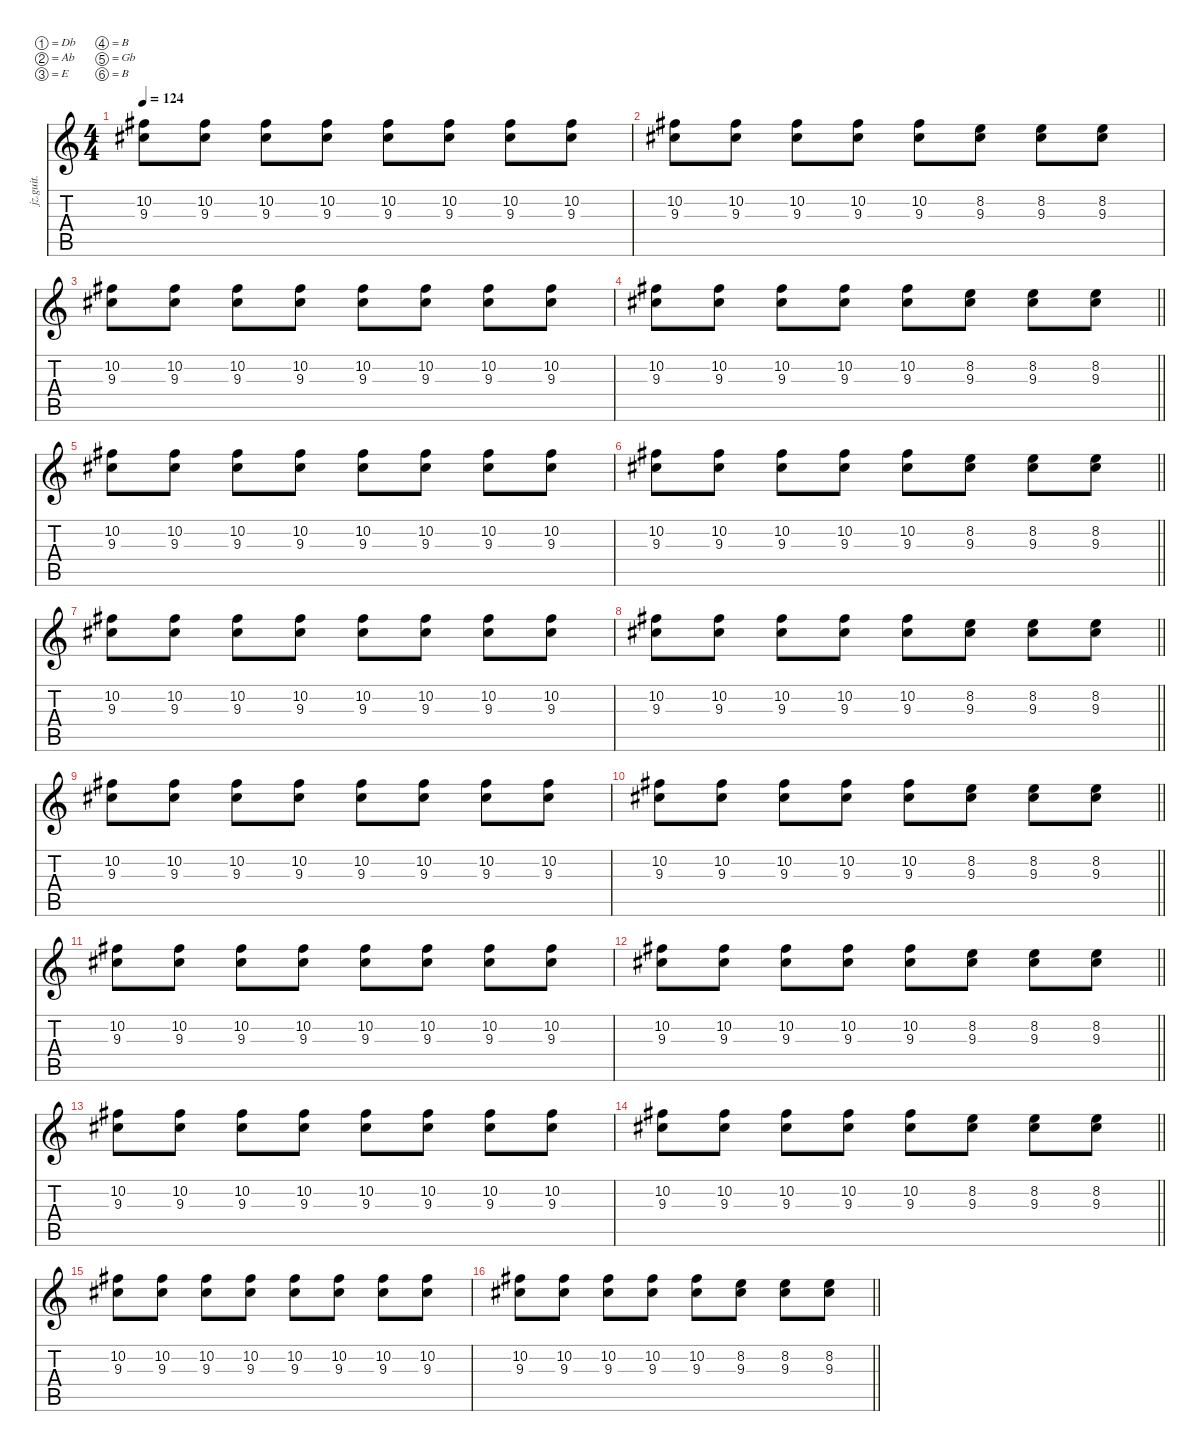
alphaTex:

\defaultSystemsLayout 4
\hideDynamics
\bracketExtendMode nobrackets
\otherSystemsTrackNameOrientation horizontal
\track ("Guitar 2" "jz.guit.") {instrument electricguitarjazz}
\staff {score tabs}
\tuning (Db4 Ab3 E3 B2 Gb2 B1)
\ts (4 4)
\section ("" "")
\tempo 124
\clef g2
\ks c
(10.2{acc #} 9.3{acc #}).8{dy f instrument electricguitarjazz beam Down} (10.2{acc #} 9.3{acc #}).8{beam Down} (10.2{acc #} 9.3{acc #}).8{beam Down} (10.2{acc #} 9.3{acc #}).8{beam Down} (10.2{acc #} 9.3{acc #}).8{beam Down} (10.2{acc #} 9.3{acc #}).8{beam Down} (10.2{acc #} 9.3{acc #}).8{beam Down} (10.2{acc #} 9.3{acc #}).8{beam Down} |
(10.2{acc #} 9.3{acc #}).8{beam Down} (10.2{acc #} 9.3{acc #}).8{beam Down} (10.2{acc #} 9.3{acc #}).8{beam Down} (10.2{acc #} 9.3{acc #}).8{beam Down} (10.2{acc #} 9.3{acc #}).8{beam Down} (8.2 9.3{acc #}).8{beam Down} (8.2 9.3{acc #}).8{beam Down} (8.2 9.3{acc #}).8{beam Down} |
(10.2{acc #} 9.3{acc #}).8{beam Down} (10.2{acc #} 9.3{acc #}).8{beam Down} (10.2{acc #} 9.3{acc #}).8{beam Down} (10.2{acc #} 9.3{acc #}).8{beam Down} (10.2{acc #} 9.3{acc #}).8{beam Down} (10.2{acc #} 9.3{acc #}).8{beam Down} (10.2{acc #} 9.3{acc #}).8{beam Down} (10.2{acc #} 9.3{acc #}).8{beam Down} |
\barLineRight lightlight
(10.2{acc #} 9.3{acc #}).8{beam Down} (10.2{acc #} 9.3{acc #}).8{beam Down} (10.2{acc #} 9.3{acc #}).8{beam Down} (10.2{acc #} 9.3{acc #}).8{beam Down} (10.2{acc #} 9.3{acc #}).8{beam Down} (8.2 9.3{acc #}).8{beam Down} (8.2 9.3{acc #}).8{beam Down} (8.2 9.3{acc #}).8{beam Down} |
(10.2{acc #} 9.3{acc #}).8{beam Down} (10.2{acc #} 9.3{acc #}).8{beam Down} (10.2{acc #} 9.3{acc #}).8{beam Down} (10.2{acc #} 9.3{acc #}).8{beam Down} (10.2{acc #} 9.3{acc #}).8{beam Down} (10.2{acc #} 9.3{acc #}).8{beam Down} (10.2{acc #} 9.3{acc #}).8{beam Down} (10.2{acc #} 9.3{acc #}).8{beam Down} |
\barLineRight lightlight
(10.2{acc #} 9.3{acc #}).8{beam Down} (10.2{acc #} 9.3{acc #}).8{beam Down} (10.2{acc #} 9.3{acc #}).8{beam Down} (10.2{acc #} 9.3{acc #}).8{beam Down} (10.2{acc #} 9.3{acc #}).8{beam Down} (8.2 9.3{acc #}).8{beam Down} (8.2 9.3{acc #}).8{beam Down} (8.2 9.3{acc #}).8{beam Down} |
(10.2{acc #} 9.3{acc #}).8{beam Down} (10.2{acc #} 9.3{acc #}).8{beam Down} (10.2{acc #} 9.3{acc #}).8{beam Down} (10.2{acc #} 9.3{acc #}).8{beam Down} (10.2{acc #} 9.3{acc #}).8{beam Down} (10.2{acc #} 9.3{acc #}).8{beam Down} (10.2{acc #} 9.3{acc #}).8{beam Down} (10.2{acc #} 9.3{acc #}).8{beam Down} |
\barLineRight lightlight
(10.2{acc #} 9.3{acc #}).8{beam Down} (10.2{acc #} 9.3{acc #}).8{beam Down} (10.2{acc #} 9.3{acc #}).8{beam Down} (10.2{acc #} 9.3{acc #}).8{beam Down} (10.2{acc #} 9.3{acc #}).8{beam Down} (8.2 9.3{acc #}).8{beam Down} (8.2 9.3{acc #}).8{beam Down} (8.2 9.3{acc #}).8{beam Down} |
(10.2{acc #} 9.3{acc #}).8{beam Down} (10.2{acc #} 9.3{acc #}).8{beam Down} (10.2{acc #} 9.3{acc #}).8{beam Down} (10.2{acc #} 9.3{acc #}).8{beam Down} (10.2{acc #} 9.3{acc #}).8{beam Down} (10.2{acc #} 9.3{acc #}).8{beam Down} (10.2{acc #} 9.3{acc #}).8{beam Down} (10.2{acc #} 9.3{acc #}).8{beam Down} |
\barLineRight lightlight
(10.2{acc #} 9.3{acc #}).8{beam Down} (10.2{acc #} 9.3{acc #}).8{beam Down} (10.2{acc #} 9.3{acc #}).8{beam Down} (10.2{acc #} 9.3{acc #}).8{beam Down} (10.2{acc #} 9.3{acc #}).8{beam Down} (8.2 9.3{acc #}).8{beam Down} (8.2 9.3{acc #}).8{beam Down} (8.2 9.3{acc #}).8{beam Down} |
(10.2{acc #} 9.3{acc #}).8{beam Down} (10.2{acc #} 9.3{acc #}).8{beam Down} (10.2{acc #} 9.3{acc #}).8{beam Down} (10.2{acc #} 9.3{acc #}).8{beam Down} (10.2{acc #} 9.3{acc #}).8{beam Down} (10.2{acc #} 9.3{acc #}).8{beam Down} (10.2{acc #} 9.3{acc #}).8{beam Down} (10.2{acc #} 9.3{acc #}).8{beam Down} |
\barLineRight lightlight
(10.2{acc #} 9.3{acc #}).8{beam Down} (10.2{acc #} 9.3{acc #}).8{beam Down} (10.2{acc #} 9.3{acc #}).8{beam Down} (10.2{acc #} 9.3{acc #}).8{beam Down} (10.2{acc #} 9.3{acc #}).8{beam Down} (8.2 9.3{acc #}).8{beam Down} (8.2 9.3{acc #}).8{beam Down} (8.2 9.3{acc #}).8{beam Down} |
(10.2{acc #} 9.3{acc #}).8{beam Down} (10.2{acc #} 9.3{acc #}).8{beam Down} (10.2{acc #} 9.3{acc #}).8{beam Down} (10.2{acc #} 9.3{acc #}).8{beam Down} (10.2{acc #} 9.3{acc #}).8{beam Down} (10.2{acc #} 9.3{acc #}).8{beam Down} (10.2{acc #} 9.3{acc #}).8{beam Down} (10.2{acc #} 9.3{acc #}).8{beam Down} |
\barLineRight lightlight
(10.2{acc #} 9.3{acc #}).8{beam Down} (10.2{acc #} 9.3{acc #}).8{beam Down} (10.2{acc #} 9.3{acc #}).8{beam Down} (10.2{acc #} 9.3{acc #}).8{beam Down} (10.2{acc #} 9.3{acc #}).8{beam Down} (8.2 9.3{acc #}).8{beam Down} (8.2 9.3{acc #}).8{beam Down} (8.2 9.3{acc #}).8{beam Down} |
(10.2{acc #} 9.3{acc #}).8{beam Down} (10.2{acc #} 9.3{acc #}).8{beam Down} (10.2{acc #} 9.3{acc #}).8{beam Down} (10.2{acc #} 9.3{acc #}).8{beam Down} (10.2{acc #} 9.3{acc #}).8{beam Down} (10.2{acc #} 9.3{acc #}).8{beam Down} (10.2{acc #} 9.3{acc #}).8{beam Down} (10.2{acc #} 9.3{acc #}).8{beam Down} |
\barLineRight lightlight
(10.2{acc #} 9.3{acc #}).8{beam Down} (10.2{acc #} 9.3{acc #}).8{beam Down} (10.2{acc #} 9.3{acc #}).8{beam Down} (10.2{acc #} 9.3{acc #}).8{beam Down} (10.2{acc #} 9.3{acc #}).8{beam Down} (8.2 9.3{acc #}).8{beam Down} (8.2 9.3{acc #}).8{beam Down} (8.2 9.3{acc #}).8{beam Down}
